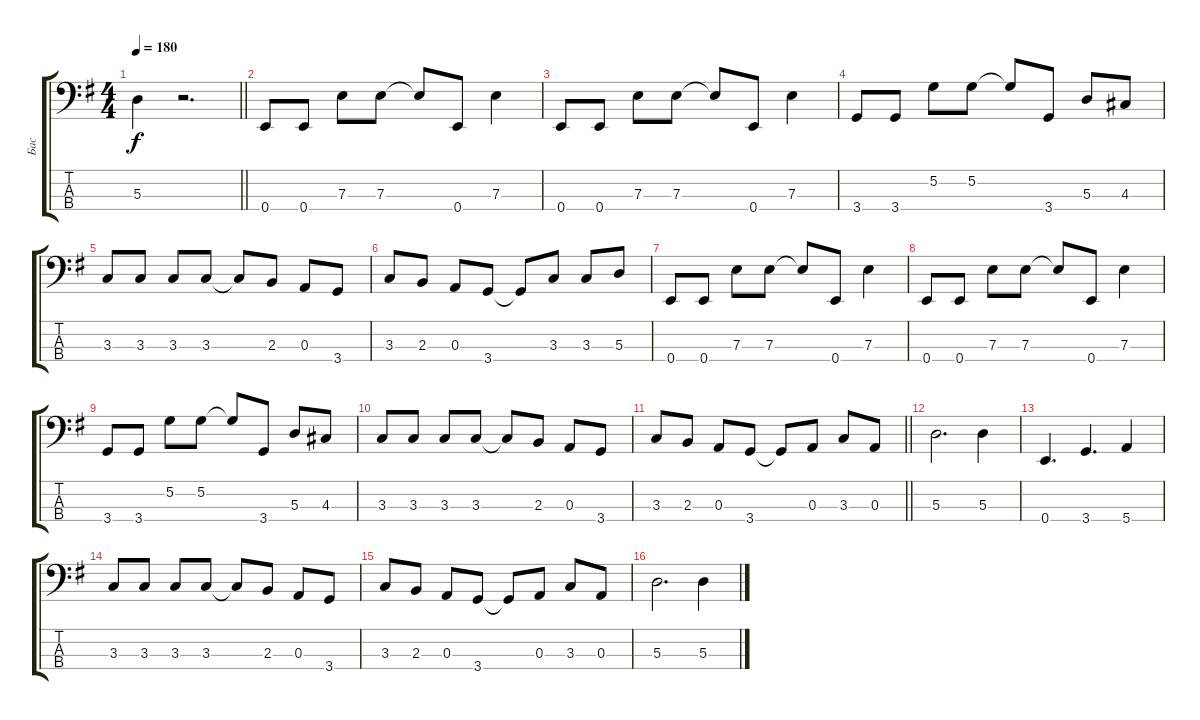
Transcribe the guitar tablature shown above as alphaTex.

\track ("Бас" "Бас") {instrument electricbasspick}
\staff {score tabs}
\tuning (G2 D2 A1 E1) {hide}
\ts (4 4)
\tempo 180
\clef f4
\barLineRight lightlight
\ks g
5.3.4{dy f} r.2{d} |
0.4.8 0.4.8 7.3.8 7.3.8 7.3{t}.8 0.4.8 7.3.4 |
0.4.8 0.4.8 7.3.8 7.3.8 7.3{t}.8 0.4.8 7.3.4 |
3.4.8 3.4.8 5.2.8 5.2.8 5.2{t}.8 3.4.8 5.3.8 4.3.8 |
3.3.8 3.3.8 3.3.8 3.3.8 3.3{t}.8 2.3.8 0.3.8 3.4.8 |
3.3.8 2.3.8 0.3.8 3.4.8 3.4{t}.8 3.3.8 3.3.8 5.3.8 |
0.4.8 0.4.8 7.3.8 7.3.8 7.3{t}.8 0.4.8 7.3.4 |
0.4.8 0.4.8 7.3.8 7.3.8 7.3{t}.8 0.4.8 7.3.4 |
3.4.8 3.4.8 5.2.8 5.2.8 5.2{t}.8 3.4.8 5.3.8 4.3.8 |
3.3.8 3.3.8 3.3.8 3.3.8 3.3{t}.8 2.3.8 0.3.8 3.4.8 |
\barLineRight lightlight
3.3.8 2.3.8 0.3.8 3.4.8 3.4{t}.8 0.3.8 3.3.8 0.3.8 |
5.3.2{d} 5.3.4 |
0.4.4{d} 3.4.4{d} 5.4.4 |
3.3.8 3.3.8 3.3.8 3.3.8 3.3{t}.8 2.3.8 0.3.8 3.4.8 |
3.3.8 2.3.8 0.3.8 3.4.8 3.4{t}.8 0.3.8 3.3.8 0.3.8 |
5.3.2{d} 5.3.4
